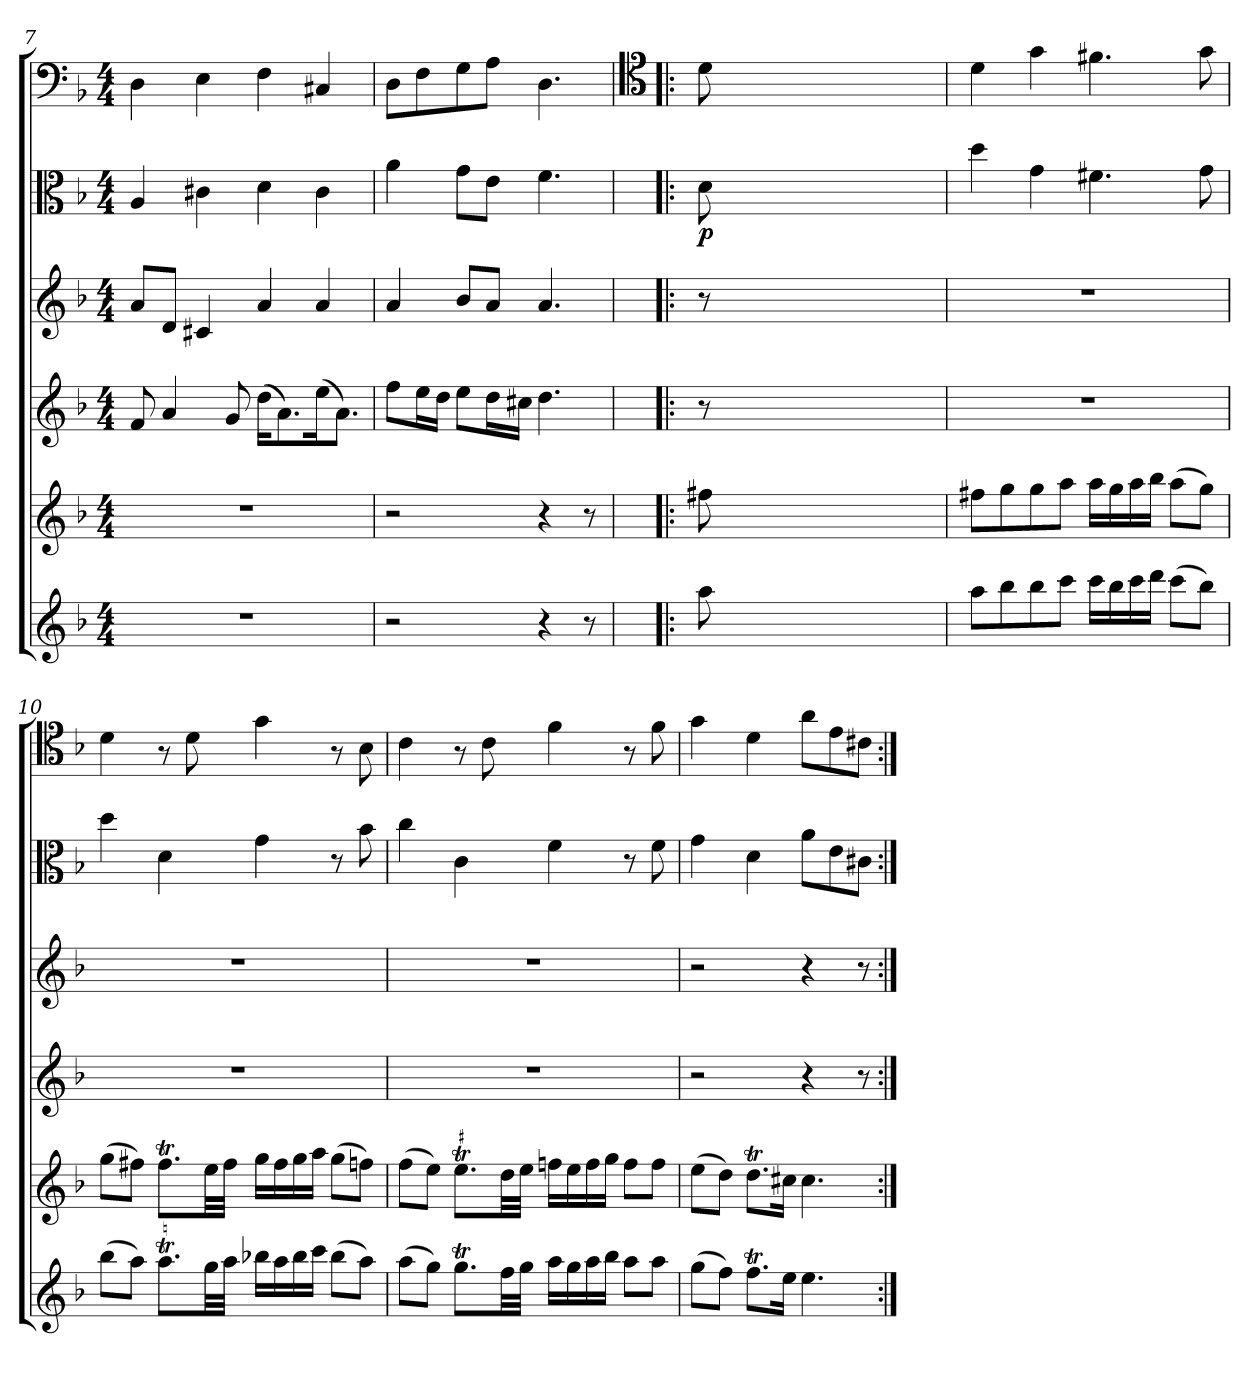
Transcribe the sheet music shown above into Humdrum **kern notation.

**kern	**kern	**kern	**kern	**kern	**dynam	**kern
*part6	*part5	*part4	*part3	*part2	*part2	*part1
*staff6	*staff5	*staff4	*staff3	*staff2	*staff2	*staff1
*clefG2	*clefG2	*clefG2	*clefG2	*clefC3	*	*clefF4
*k[b-]	*k[b-]	*k[b-]	*k[b-]	*k[b-]	*	*k[b-]
*d:	*d:	*d:	*d:	*d:	*	*d:
*M4/4	*M4/4	*M4/4	*M4/4	*M4/4	*	*M4/4
=7	=7	=7	=7	=7	=7	=7
1r	1r	8f/	8a/L	4A/	.	4D\
.	.	4a/	8d/J	.	.	.
.	.	.	4c#X/	4c#X\	.	4E\
.	.	8g/	.	.	.	.
.	.	(16dd\KL	4a/	4d\	.	4F\
.	.	8.a\)	.	.	.	.
.	.	(16ee\K	4a/	4c#\	.	4C#X/
.	.	8.a\J)	.	.	.	.
=8	=8	=8	=8	=8	=8	=8
2r	2r	8ff\L	4a/	4a\	.	8D\L
.	.	16ee\L	.	.	.	8F\
.	.	16dd\JJ	.	.	.	.
.	.	8ee\L	8b-/L	8g\L	.	8G\
.	.	16dd\L	8a/J	8e\J	.	8A\J
.	.	16cc#X\JJ	.	.	.	.
4r	4r	4.dd\	4.a/	4.f\	.	4.D\
8r	8r	.	.	.	.	.
=!|:	=!|:	=!|:	=!|:	=!|:	=!|:	=!|:
*	*	*	*	*	*	*clefC4
8aa\	8ff#X\	8r	8r	8d\	p	8d\
2ryy	2ryy	2ryy	2ryy	2ryy	.	2ryy
32ryy	32ryy	32ryy	32ryy	32ryy	.	32ryy
32ryy	32ryy	32ryy	32ryy	32ryy	.	32ryy
32ryy	32ryy	32ryy	32ryy	32ryy	.	32ryy
32ryy	32ryy	32ryy	32ryy	32ryy	.	32ryy
32ryy	32ryy	32ryy	32ryy	32ryy	.	32ryy
32ryy	32ryy	32ryy	32ryy	32ryy	.	32ryy
32ryy	32ryy	32ryy	32ryy	32ryy	.	32ryy
32ryy	32ryy	32ryy	32ryy	32ryy	.	32ryy
32ryy	32ryy	32ryy	32ryy	32ryy	.	32ryy
32ryy	32ryy	32ryy	32ryy	32ryy	.	32ryy
32ryy	32ryy	32ryy	32ryy	32ryy	.	32ryy
32ryy	32ryy	32ryy	32ryy	32ryy	.	32ryy
=9	=9	=9	=9	=9	=9	=9
8aa\L	8ff#X\L	1r	1r	4dd\	.	4d\
8bb-\	8gg\	.	.	.	.	.
8bb-\	8gg\	.	.	4g\	.	4g\
8ccc\J	8aa\J	.	.	.	.	.
16ccc\LL	16aa\LL	.	.	4.f#X\	.	4.f#X\
16bb-\	16gg\	.	.	.	.	.
16ccc\	16aa\	.	.	.	.	.
16ddd\JJ	16bb-\JJ	.	.	.	.	.
(8ccc\L	(8aa\L	.	.	.	.	.
8bb-\J)	8gg\J)	.	.	8g\	.	8g\
=10	=10	=10	=10	=10	=10	=10
(8bb-\L	(8gg\L	1r	1r	4dd\	.	4d\
8aa\J)	8ff#X\J)	.	.	.	.	.
8.aaT\L	8.ff#t\L	.	.	4d\	.	8r
.	.	.	.	.	.	8d\
32gg\LL	32ee\LL	.	.	.	.	.
32aa\JJJ	32ff#\JJJ	.	.	.	.	.
16bb-X\LL	16gg\LL	.	.	4g\	.	4g\
16aa\	16ff#\	.	.	.	.	.
16bb-\	16gg\	.	.	.	.	.
16ccc\JJ	16aa\JJ	.	.	.	.	.
(8bb-\L	(8gg\L	.	.	8r	.	8r
8aa\J)	8ffn\J)	.	.	8b-\	.	8B-\
=11	=11	=11	=11	=11	=11	=11
(8aa\L	(8ff\L	1r	1r	4cc\	.	4c\
8gg\J)	8ee\J)	.	.	.	.	.
!	!LO:TR:acc=#	!	!	!	!	!
8.ggT\L	8.eeT\L	.	.	4c\	.	8r
.	.	.	.	.	.	8c\
32ff\LL	32dd\LL	.	.	.	.	.
32gg\JJJ	32ee\JJJ	.	.	.	.	.
16aa\LL	16ffn\LL	.	.	4f\	.	4f\
16gg\	16ee\	.	.	.	.	.
16aa\	16ff\	.	.	.	.	.
16bb-\JJ	16gg\JJ	.	.	.	.	.
8aa\L	8ff\L	.	.	8r	.	8r
8aa\J	8ff\J	.	.	8f\	.	8f\
=12	=12	=12	=12	=12	=12	=12
(8gg\L	(8ee\L	2r	2r	4g\	.	4g\
8ff\J)	8dd\J)	.	.	.	.	.
8.ffT\L	8.ddT\L	.	.	4d\	.	4d\
16ee\Jk	16cc#X\Jk	.	.	.	.	.
4.ee\	4.cc#\	4r	4r	8a\L	.	8a\L
.	.	.	.	8e\	.	8e\
.	.	8r	8r	8c#X\J	.	8c#X\J
=:|!	=:|!	=:|!	=:|!	=:|!	=:|!	=:|!
*-	*-	*-	*-	*-	*-	*-
